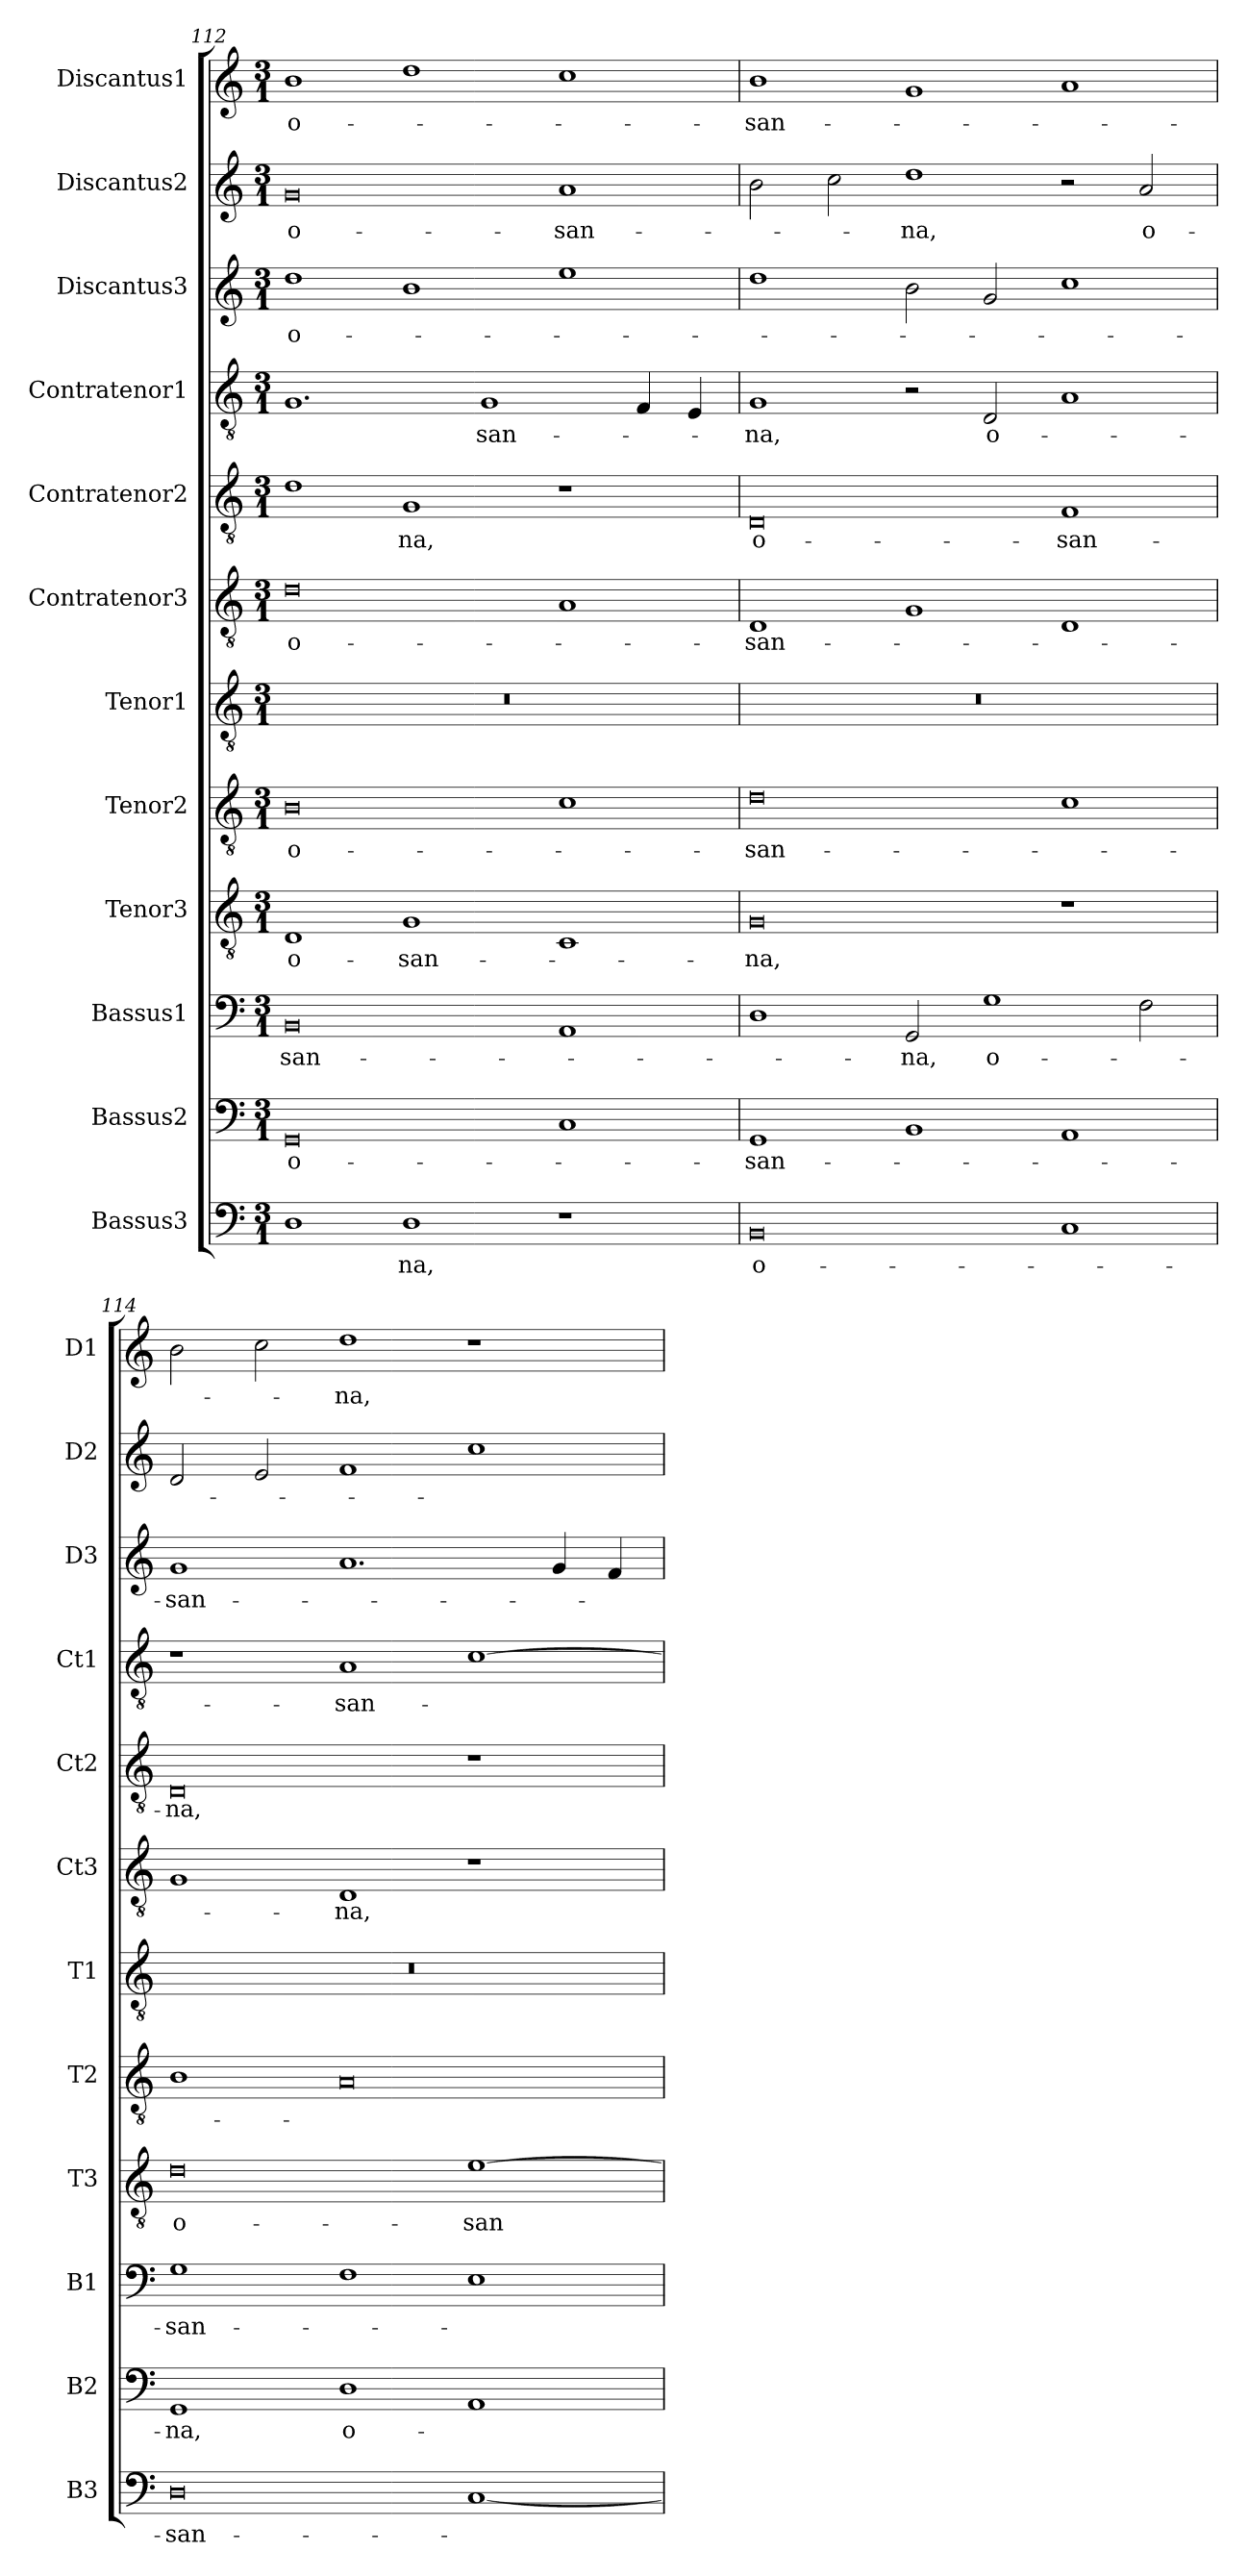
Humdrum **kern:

**kern	**text	**kern	**text	**kern	**text	**kern	**text	**kern	**text	**kern	**kern	**text	**kern	**text	**kern	**text	**kern	**text	**kern	**text	**kern	**text
*part12	*part12	*part11	*part11	*part10	*part10	*part9	*part9	*part8	*part8	*part7	*part6	*part6	*part5	*part5	*part4	*part4	*part3	*part3	*part2	*part2	*part1	*part1
*staff12	*staff12	*staff11	*staff11	*staff10	*staff10	*staff9	*staff9	*staff8	*staff8	*staff7	*staff6	*staff6	*staff5	*staff5	*staff4	*staff4	*staff3	*staff3	*staff2	*staff2	*staff1	*staff1
*I"Bassus3	*	*I"Bassus2	*	*I"Bassus1	*	*I"Tenor3	*	*I"Tenor2	*	*I"Tenor1	*I"Contratenor3	*	*I"Contratenor2	*	*I"Contratenor1	*	*I"Discantus3	*	*I"Discantus2	*	*I"Discantus1	*
*I'B3	*	*I'B2	*	*I'B1	*	*I'T3	*	*I'T2	*	*I'T1	*I'Ct3	*	*I'Ct2	*	*I'Ct1	*	*I'D3	*	*I'D2	*	*I'D1	*
*clefF4	*	*clefF4	*	*clefF4	*	*clefGv2	*	*clefGv2	*	*clefGv2	*clefGv2	*	*clefGv2	*	*clefGv2	*	*clefG2	*	*clefG2	*	*clefG2	*
*k[]	*	*k[]	*	*k[]	*	*k[]	*	*k[]	*	*k[]	*k[]	*	*k[]	*	*k[]	*	*k[]	*	*k[]	*	*k[]	*
*M3/1	*	*M3/1	*	*M3/1	*	*M3/1	*	*M3/1	*	*M3/1	*M3/1	*	*M3/1	*	*M3/1	*	*M3/1	*	*M3/1	*	*M3/1	*
=112	=112	=112	=112	=112	=112	=112	=112	=112	=112	=112	=112	=112	=112	=112	=112	=112	=112	=112	=112	=112	=112	=112
1D	.	0GG	o-	0BB	-san-	1D	o-	0B	o-	0.r	0d	o-	1d	.	1.G	.	1dd	o-	0g	o-	1b	o-
1D	-na,	.	.	.	.	1G	-san-	.	.	.	.	.	1G	-na,	.	.	1b	.	.	.	1dd	.
.	.	.	.	.	.	.	.	.	.	.	.	.	.	.	1G	-san-	.	.	.	.	.	.
1r	.	1C	.	1AA	.	1C	.	1c	.	.	1A	.	1r	.	.	.	1ee	.	1a	-san-	1cc	.
.	.	.	.	.	.	.	.	.	.	.	.	.	.	.	4F	.	.	.	.	.	.	.
.	.	.	.	.	.	.	.	.	.	.	.	.	.	.	4E	.	.	.	.	.	.	.
=113	=113	=113	=113	=113	=113	=113	=113	=113	=113	=113	=113	=113	=113	=113	=113	=113	=113	=113	=113	=113	=113	=113
0BB	o-	1GG	-san-	1D	.	0G	-na,	0d	-san-	0.r	1D	-san-	0D	o-	1G	-na,	1dd	.	2b	.	1b	-san-
.	.	.	.	.	.	.	.	.	.	.	.	.	.	.	.	.	.	.	2cc	.	.	.
.	.	1BB	.	2GG	-na,	.	.	.	.	.	1G	.	.	.	2r	.	2b	.	1dd	-na,	1g	.
.	.	.	.	1G	o-	.	.	.	.	.	.	.	.	.	2D	o-	2g	.	.	.	.	.
1C	.	1AA	.	.	.	1r	.	1c	.	.	1D	.	1F	-san-	1A	.	1cc	.	2r	.	1a	.
.	.	.	.	2F	.	.	.	.	.	.	.	.	.	.	.	.	.	.	2a	o-	.	.
=114	=114	=114	=114	=114	=114	=114	=114	=114	=114	=114	=114	=114	=114	=114	=114	=114	=114	=114	=114	=114	=114	=114
0D	-san-	1GG	-na,	1G	-san-	0d	o-	1B	.	0.r	1G	.	0D	-na,	1r	.	1g	-san-	2d	.	2b	.
.	.	.	.	.	.	.	.	.	.	.	.	.	.	.	.	.	.	.	2e	.	2cc	.
.	.	1D	o-	1F	.	.	.	0A	.	.	1D	-na,	.	.	1A	-san-	1.a	.	1f	.	1dd	-na,
[1C	.	1AA	.	1E	.	[1e	-san-	.	.	.	1r	.	1r	.	[1c	.	.	.	1cc	.	1r	.
.	.	.	.	.	.	.	.	.	.	.	.	.	.	.	.	.	4g	.	.	.	.	.
.	.	.	.	.	.	.	.	.	.	.	.	.	.	.	.	.	4f	.	.	.	.	.
=	=	=	=	=	=	=	=	=	=	=	=	=	=	=	=	=	=	=	=	=	=	=
*-	*-	*-	*-	*-	*-	*-	*-	*-	*-	*-	*-	*-	*-	*-	*-	*-	*-	*-	*-	*-	*-	*-
